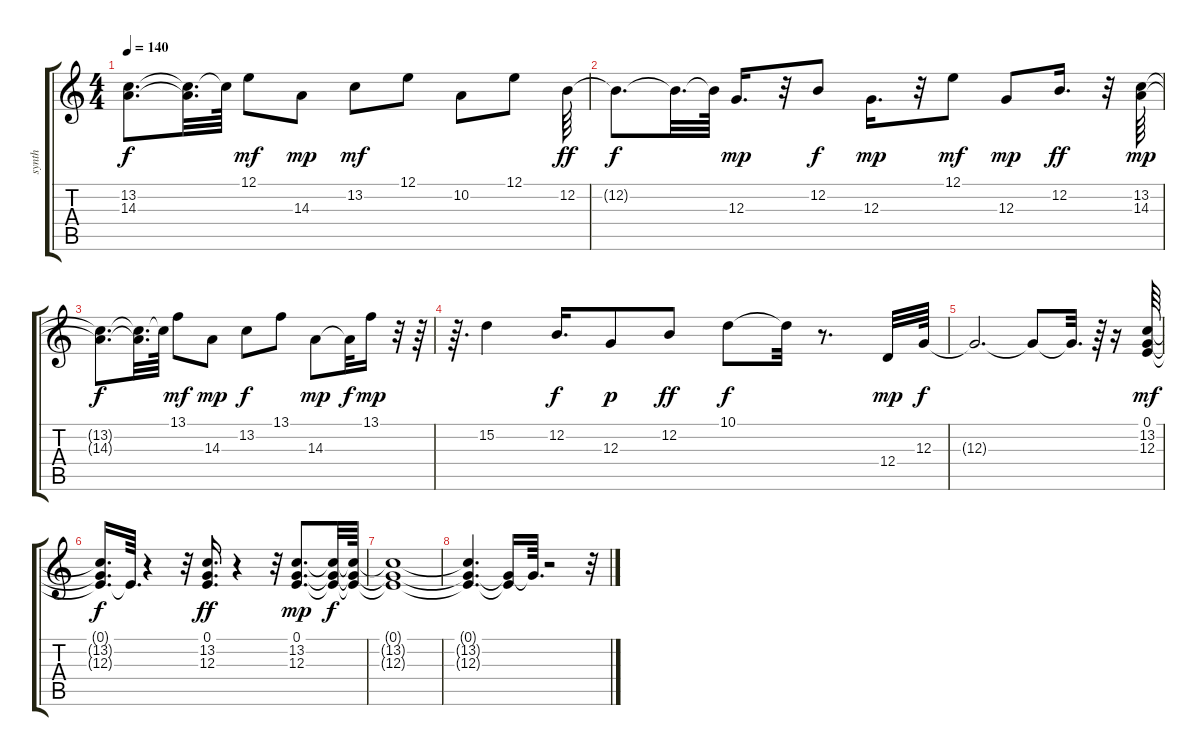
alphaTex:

\track ("synth" "synth") {instrument pad3polysynth}
\staff {score tabs}
\tuning (E4 B3 G3 D3 A2 E2) {hide}
\ts (4 4)
\tempo 140
\clef g2
\ks c
(13.2{t} 14.3{t}).8{d dy f} (13.2{t} 14.3{t}).32{d} 13.2{t}.64 12.1.8{dy mf} 14.3.8{dy mp} 13.2.8{dy mf} 12.1.8 10.2.8 12.1.8 12.2.64{dy ff} |
12.2{t}.8{d dy f} 12.2{t}.32{d} 12.2{t}.64 12.3.16{d dy mp} r.32 12.2.8{dy f} 12.3.16{d dy mp} r.32 12.1.8{dy mf} 12.3.8{dy mp} 12.2.16{d dy ff} r.32 (13.2 14.3).64{dy mp} |
(13.2{t} 14.3{t}).8{d dy f} (13.2{t} 14.3{t}).32{d} 13.2{t}.64 13.1.8{dy mf} 14.3.8{dy mp} 13.2.8{dy f} 13.1.8 14.3.8{dy mp} 14.3{t}.32{dy f} 13.1.16{dy mp} r.32 r.64 |
r.64{d} 15.2.4 12.2.16{d dy f} 12.3.8{dy p} 12.2.8{dy ff} 10.1.8{dy f} 10.1{t}.32 r.8{d} 12.4.32{dy mp} 12.3.64{dy f} |
12.3{t}.2{d} 12.3{t}.8 12.3{t}.32{d} r.64 r.16 (0.1 13.2 12.3).64{dy mf} |
(0.1{t} 13.2{t} 12.3{t}).16{d dy f} 0.1{t}.64{d} r.4 r.32 (0.1 13.2 12.3).16{d dy ff} r.4 r.32 (0.1 13.2 12.3).8{d dy mp} (0.1{t} 13.2{t} 12.3{t}).32{dy f} (0.1{t} 13.2{t} 12.3{t}).64 |
(0.1{t} 13.2{t} 12.3{t}).1 |
(0.1{t} 13.2{t} 12.3{t}).4{d} (0.1{t} 12.3{t}).16 12.3{t}.64{d} r.2 r.32
